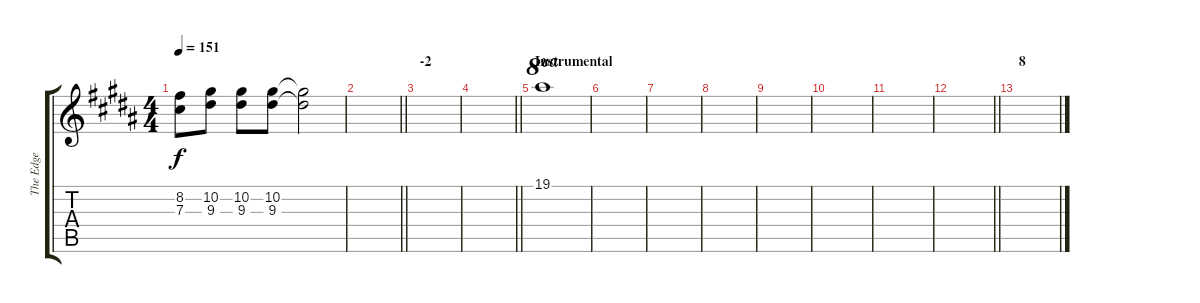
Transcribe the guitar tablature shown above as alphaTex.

\track ("The Edge" "The Edge") {instrument overdrivenguitar}
\staff {score tabs}
\tuning (Eb4 Bb3 Gb3 Db3 Ab2 Eb2) {hide}
\ts (4 4)
\tempo 151
\clef g2
\ks b
(8.2 7.3).8{dy f} (10.2 9.3).8 (10.2 9.3).8 (10.2 9.3).8 (10.2{t} 9.3{t}).2 |
\barLineRight lightlight
|
\section ("" "-2")
|
\barLineRight lightlight
|
\section ("" "Instrumental")
19.1.1{ot 8va} |
|
|
|
|
|
|
\barLineRight lightlight
|
\section ("" "8")
